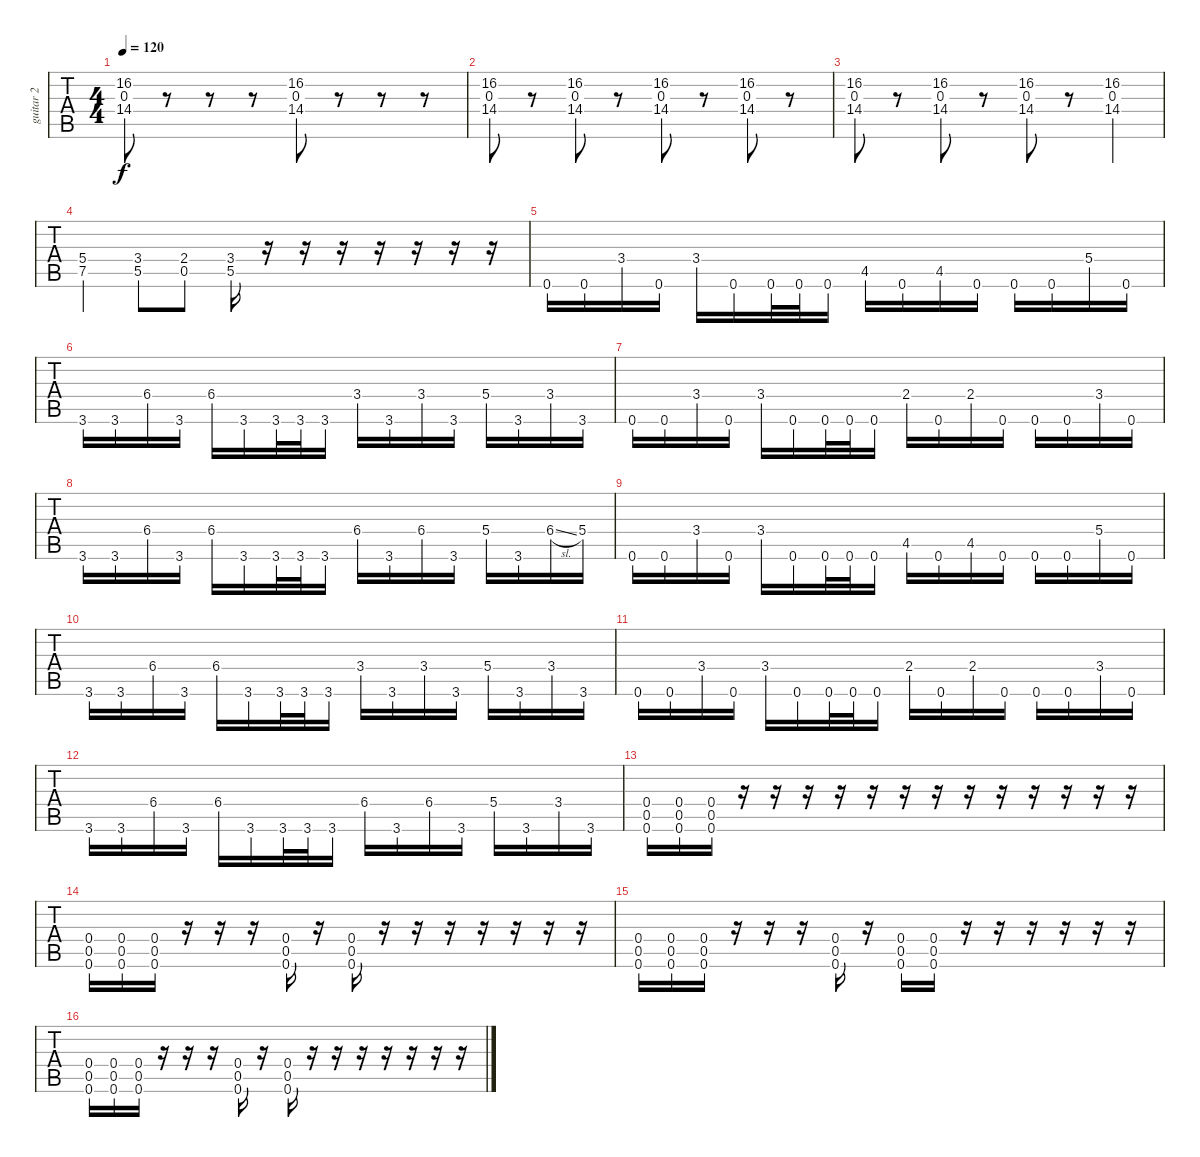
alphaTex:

\track ("guitar 2" "guitar 2") {instrument overdrivenguitar}
\staff {tabs}
\tuning (B3 G3 D3 A2 E2 A1) {hide}
\ts (4 4)
\tempo 120
\clef f4
\ks c
(16.2 0.3 14.4).8{dy f} r.8 r.8 r.8 (16.2 0.3 14.4).8 r.8 r.8 r.8 |
(16.2 0.3 14.4).8 r.8 (16.2 0.3 14.4).8 r.8 (16.2 0.3 14.4).8 r.8 (16.2 0.3 14.4).8 r.8 |
(16.2 0.3 14.4).8 r.8 (16.2 0.3 14.4).8 r.8 (16.2 0.3 14.4).8 r.8 (16.2 0.3 14.4).4 |
(5.4 7.5).4 (3.4 5.5).8 (2.4 0.5).8 (3.4 5.5).16 r.16 r.16 r.16 r.16 r.16 r.16 r.16 |
0.6.16 0.6.16 3.4.16 0.6.16 3.4.16 0.6.16 0.6.32 0.6.32 0.6.16 4.5.16 0.6.16 4.5.16 0.6.16 0.6.16 0.6.16 5.4.16 0.6.16 |
3.6.16 3.6.16 6.4.16 3.6.16 6.4.16 3.6.16 3.6.32 3.6.32 3.6.16 3.4.16 3.6.16 3.4.16 3.6.16 5.4.16 3.6.16 3.4.16 3.6.16 |
0.6.16 0.6.16 3.4.16 0.6.16 3.4.16 0.6.16 0.6.32 0.6.32 0.6.16 2.4.16 0.6.16 2.4.16 0.6.16 0.6.16 0.6.16 3.4.16 0.6.16 |
3.6.16 3.6.16 6.4.16 3.6.16 6.4.16 3.6.16 3.6.32 3.6.32 3.6.16 6.4.16 3.6.16 6.4.16 3.6.16 5.4.16 3.6.16 6.4{sl}.16 5.4.16 |
0.6.16 0.6.16 3.4.16 0.6.16 3.4.16 0.6.16 0.6.32 0.6.32 0.6.16 4.5.16 0.6.16 4.5.16 0.6.16 0.6.16 0.6.16 5.4.16 0.6.16 |
3.6.16 3.6.16 6.4.16 3.6.16 6.4.16 3.6.16 3.6.32 3.6.32 3.6.16 3.4.16 3.6.16 3.4.16 3.6.16 5.4.16 3.6.16 3.4.16 3.6.16 |
0.6.16 0.6.16 3.4.16 0.6.16 3.4.16 0.6.16 0.6.32 0.6.32 0.6.16 2.4.16 0.6.16 2.4.16 0.6.16 0.6.16 0.6.16 3.4.16 0.6.16 |
3.6.16 3.6.16 6.4.16 3.6.16 6.4.16 3.6.16 3.6.32 3.6.32 3.6.16 6.4.16 3.6.16 6.4.16 3.6.16 5.4.16 3.6.16 3.4.16 3.6.16 |
(0.4 0.5 0.6).16 (0.4 0.5 0.6).16 (0.4 0.5 0.6).16 r.16 r.16 r.16 r.16 r.16 r.16 r.16 r.16 r.16 r.16 r.16 r.16 r.16 |
(0.4 0.5 0.6).16 (0.4 0.5 0.6).16 (0.4 0.5 0.6).16 r.16 r.16 r.16 (0.4 0.5 0.6).16 r.16 (0.4 0.5 0.6).16 r.16 r.16 r.16 r.16 r.16 r.16 r.16 |
(0.4 0.5 0.6).16 (0.4 0.5 0.6).16 (0.4 0.5 0.6).16 r.16 r.16 r.16 (0.4 0.5 0.6).16 r.16 (0.4 0.5 0.6).16 (0.4 0.5 0.6).16 r.16 r.16 r.16 r.16 r.16 r.16 |
(0.4 0.5 0.6).16 (0.4 0.5 0.6).16 (0.4 0.5 0.6).16 r.16 r.16 r.16 (0.4 0.5 0.6).16 r.16 (0.4 0.5 0.6).16 r.16 r.16 r.16 r.16 r.16 r.16 r.16
